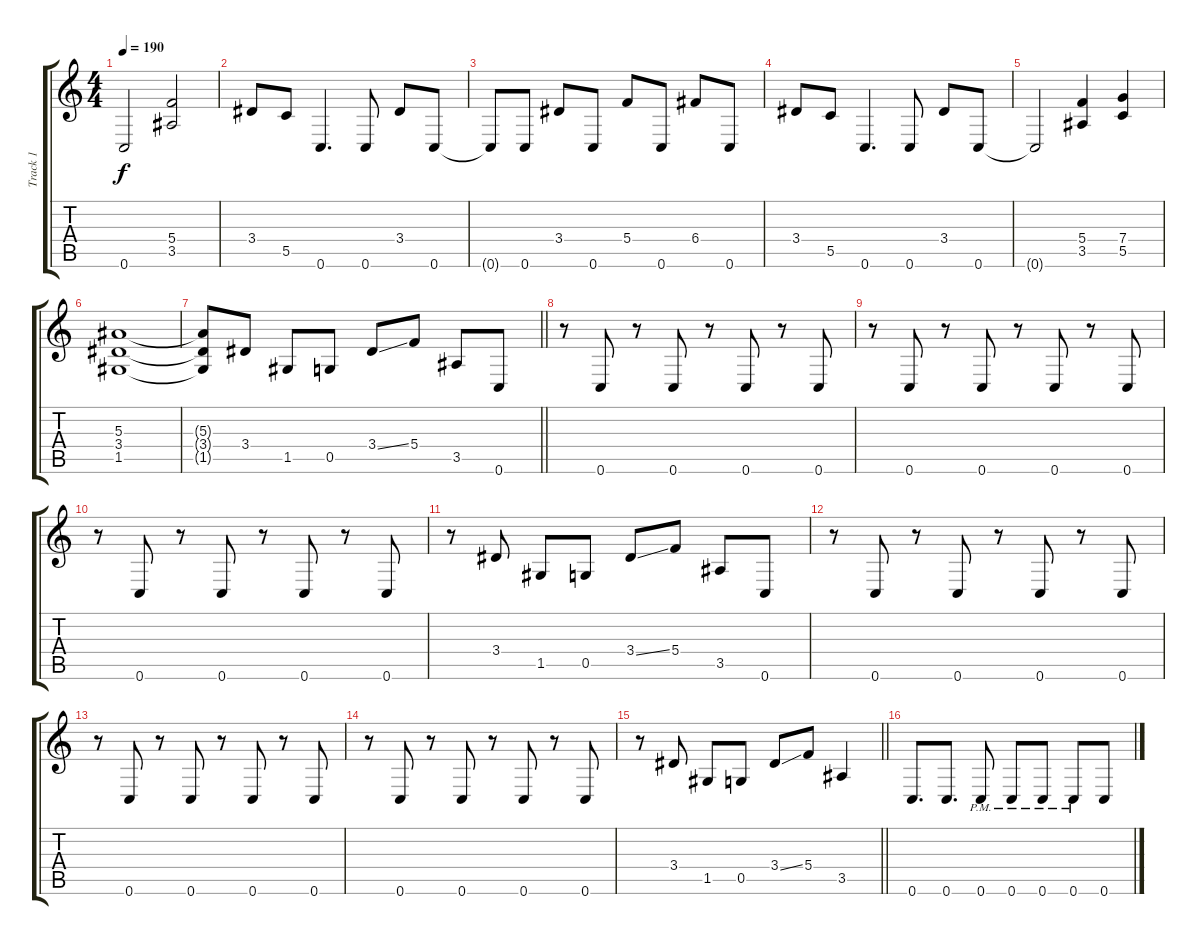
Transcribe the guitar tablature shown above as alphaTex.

\track ("Track 1" "Track 1") {instrument distortionguitar}
\staff {score tabs}
\tuning (D4 A3 F3 C3 G2 C2) {hide}
\ts (4 4)
\tempo 190
\clef g2
\ks c
0.6{t}.2{dy f} (5.4 3.5).2 |
3.4.8 5.5.8 0.6.4{d} 0.6.8 3.4.8 0.6.8 |
0.6{t}.8 0.6.8 3.4.8 0.6.8 5.4.8 0.6.8 6.4.8 0.6.8 |
3.4.8 5.5.8 0.6.4{d} 0.6.8 3.4.8 0.6.8 |
0.6{t}.2 (5.4 3.5).4 (7.4 5.5).4 |
(5.3 3.4 1.5).1 |
\barLineRight lightlight
(5.3{t} 3.4{t} 1.5{t}).8 3.4.8 1.5.8 0.5.8 3.4{ss}.8 5.4.8 3.5.8 0.6.8 |
r.8 0.6.8 r.8 0.6.8 r.8 0.6.8 r.8 0.6.8 |
r.8 0.6.8 r.8 0.6.8 r.8 0.6.8 r.8 0.6.8 |
r.8 0.6.8 r.8 0.6.8 r.8 0.6.8 r.8 0.6.8 |
r.8 3.4.8 1.5.8 0.5.8 3.4{ss}.8 5.4.8 3.5.8 0.6.8 |
r.8 0.6.8 r.8 0.6.8 r.8 0.6.8 r.8 0.6.8 |
r.8 0.6.8 r.8 0.6.8 r.8 0.6.8 r.8 0.6.8 |
r.8 0.6.8 r.8 0.6.8 r.8 0.6.8 r.8 0.6.8 |
\barLineRight lightlight
r.8 3.4.8 1.5.8 0.5.8 3.4{ss}.8 5.4.8 3.5.4 |
0.6.8{d} 0.6.8{d} 0.6{pm}.8 0.6{pm}.8 0.6{pm}.8 0.6{pm}.8 0.6.8
